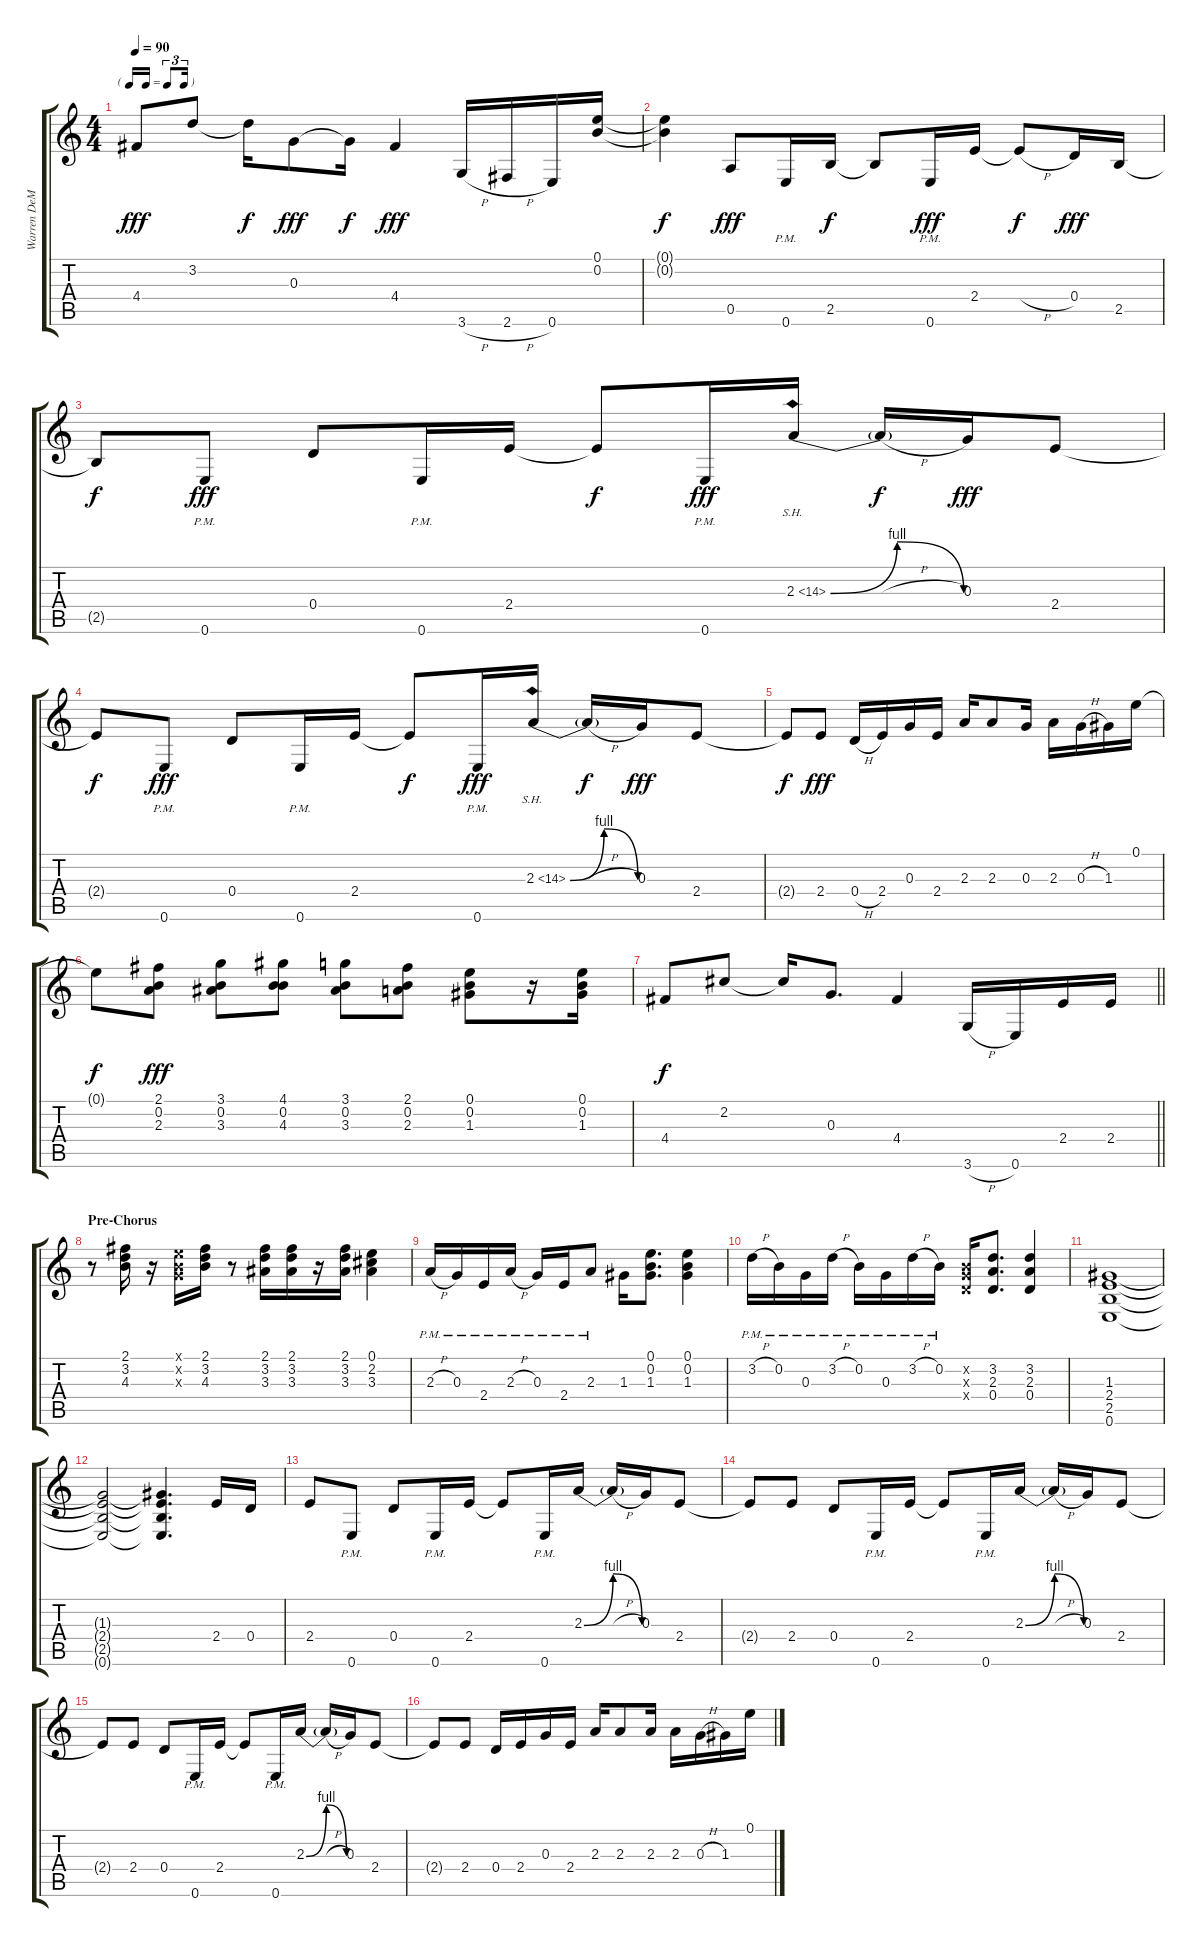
\track ("Warren DeMartini - Rhytm Guitar" "Warren DeM") {instrument distortionguitar}
\staff {score tabs}
\tuning (E4 B3 G3 D3 A2 E2) {hide}
\ts (4 4)
\tf triplet16th
\tempo 90
\clef g2
\ks c
4.4.8{dy fff} 3.2.8 3.2{t}.16{dy f} 0.3.8{dy fff} 0.3{t}.16{dy f} 4.4.4{dy fff} 3.6{h}.16 2.6{h}.16 0.6.16 (0.1 0.2).16 |
(0.1{t} 0.2{t}).4{dy f} 0.5.8{dy fff} 0.6{pm}.16 2.5.16{dy f} 2.5{t}.8 0.6{pm}.16{dy fff} 2.4.16 2.4{h t}.8{dy f} 0.4.16{dy fff} 2.5.16 |
2.5{t}.8{dy f} 0.6{pm}.8{dy fff} 0.4.8 0.6{pm}.16 2.4.16 2.4{t}.8{dy f} 0.6{pm}.16{dy fff} 2.3{be (bendrelease 0 0 31 4 31 4 60 0) sh 12}.16 2.3{h t}.16{dy f} 0.3.16{dy fff} 2.4.8 |
2.4{t}.8{dy f} 0.6{pm}.8{dy fff} 0.4.8 0.6{pm}.16 2.4.16 2.4{t}.8{dy f} 0.6{pm}.16{dy fff} 2.3{be (bendrelease 0 0 31 4 31 4 60 0) sh 12}.16 2.3{h t}.16{dy f} 0.3.16{dy fff} 2.4.8 |
2.4{t}.8{dy f} 2.4.8{dy fff} 0.4{h}.16 2.4.16 0.3.16 2.4.16 2.3.16 2.3.8 0.3.16 2.3.16 0.3{h}.16 1.3.16 0.1.16 |
0.1{t}.8{dy f} (2.1 0.2 2.3).8{dy fff} (3.1 0.2 3.3).8 (4.1 0.2 4.3).8 (3.1 0.2 3.3).8 (2.1 0.2 2.3).8 (0.1 0.2 1.3).8 r.16 (0.1 0.2 1.3).16 |
\barLineRight lightlight
4.4.8{dy f} 2.2.8 2.2{t}.16 0.3.8{d} 4.4.4 3.6{h}.16 0.6.16 2.4.16 2.4.16 |
\section ("" "Pre-Chorus")
r.8 (2.1 3.2 4.3).16 r.16 (0.1{x} 0.2{x} 0.3{x}).16 (2.1 3.2 4.3).16 r.8 (2.1 3.2 3.3).16 (2.1 3.2 3.3).16 r.16 (2.1 3.2 3.3).16 (0.1 2.2 3.3).4 |
2.3{h pm}.16 0.3{pm}.16 2.4{pm}.16 2.3{h pm}.16 0.3{pm}.16 2.4{pm}.16 2.3{pm}.8 1.3.16 (0.1 0.2 1.3).8{d} (0.1 0.2 1.3).4 |
3.2{h pm}.16 0.2{pm}.16 0.3{pm}.16 3.2{h pm}.16 0.2{pm}.16 0.3{pm}.16 3.2{h pm}.16 0.2{pm}.16 (0.2{x} 0.3{x} 0.4{x}).16 (3.2 2.3 0.4).8{d} (3.2 2.3 0.4).4 |
(1.3 2.4 2.5 0.6).1 |
(1.3{t} 2.4{t} 2.5{t} 0.6{t}).2 (1.3{t} 2.4{t} 2.5{t} 0.6{t}).4{d} 2.4.16 0.4.16 |
2.4.8 0.6{pm}.8 0.4.8 0.6{pm}.16 2.4.16 2.4{t}.8 0.6{pm}.16 2.3{be (bendrelease 0 0 30 4 30 4 60 0)}.16 2.3{h t}.16 0.3.16 2.4.8 |
2.4{t}.8 2.4.8 0.4.8 0.6{pm}.16 2.4.16 2.4{t}.8 0.6{pm}.16 2.3{be (bendrelease 0 0 30 4 30 4 60 0)}.16 2.3{h t}.16 0.3.16 2.4.8 |
2.4{t}.8 2.4.8 0.4.8 0.6{pm}.16 2.4.16 2.4{t}.8 0.6{pm}.16 2.3{be (bendrelease 0 0 30 4 30 4 60 0)}.16 2.3{h t}.16 0.3.16 2.4.8 |
2.4{t}.8 2.4.8 0.4.16 2.4.16 0.3.16 2.4.16 2.3.16 2.3.8 2.3.16 2.3.16 0.3{h}.16 1.3.16 0.1.16
